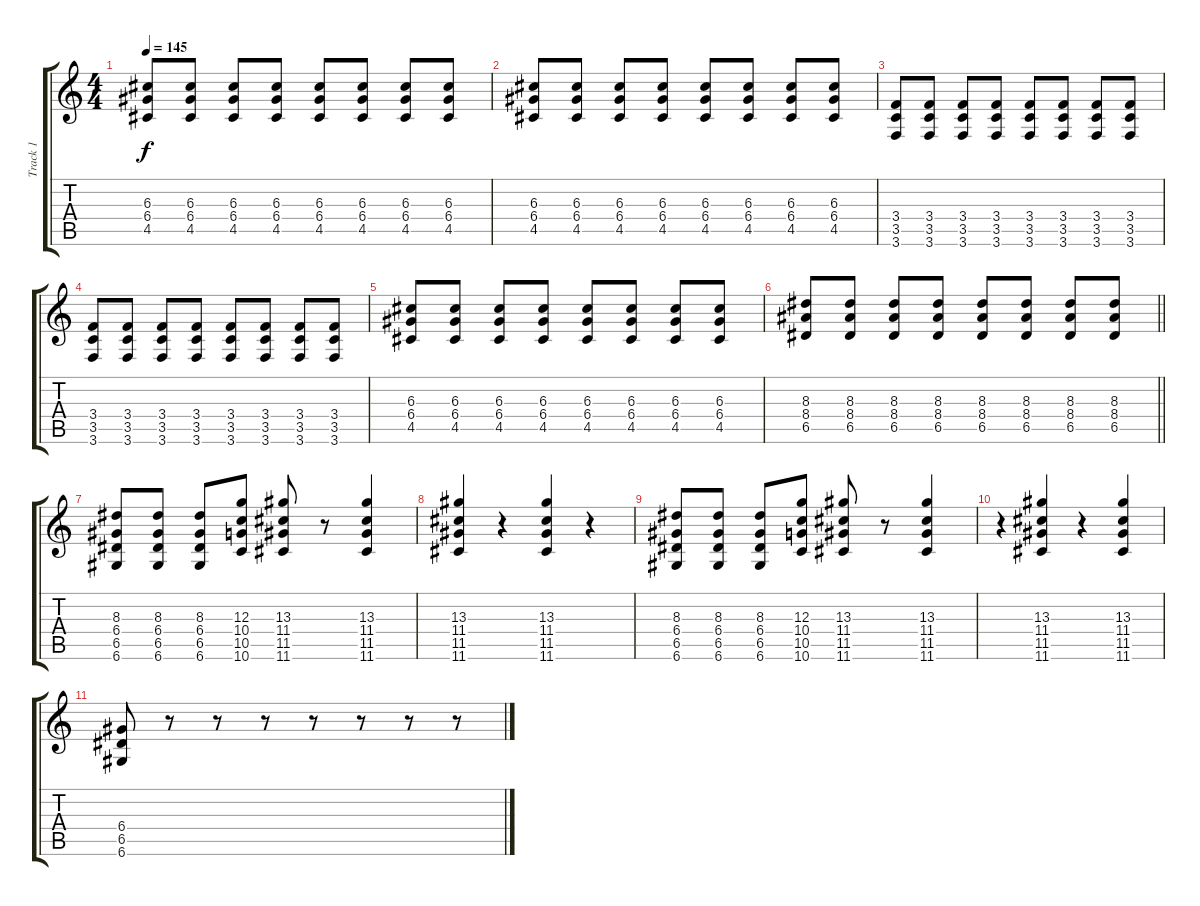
\track ("Track 1" "Track 1") {instrument distortionguitar}
\staff {score tabs}
\tuning (E4 B3 G3 D3 A2 D2) {hide}
\ts (4 4)
\tempo 145
\clef g2
\ks c
(6.3 6.4 4.5).8{dy f} (6.3 6.4 4.5).8 (6.3 6.4 4.5).8 (6.3 6.4 4.5).8 (6.3 6.4 4.5).8 (6.3 6.4 4.5).8 (6.3 6.4 4.5).8 (6.3 6.4 4.5).8 |
(6.3 6.4 4.5).8 (6.3 6.4 4.5).8 (6.3 6.4 4.5).8 (6.3 6.4 4.5).8 (6.3 6.4 4.5).8 (6.3 6.4 4.5).8 (6.3 6.4 4.5).8 (6.3 6.4 4.5).8 |
(3.4 3.5 3.6).8 (3.4 3.5 3.6).8 (3.4 3.5 3.6).8 (3.4 3.5 3.6).8 (3.4 3.5 3.6).8 (3.4 3.5 3.6).8 (3.4 3.5 3.6).8 (3.4 3.5 3.6).8 |
(3.4 3.5 3.6).8 (3.4 3.5 3.6).8 (3.4 3.5 3.6).8 (3.4 3.5 3.6).8 (3.4 3.5 3.6).8 (3.4 3.5 3.6).8 (3.4 3.5 3.6).8 (3.4 3.5 3.6).8 |
(6.3 6.4 4.5).8 (6.3 6.4 4.5).8 (6.3 6.4 4.5).8 (6.3 6.4 4.5).8 (6.3 6.4 4.5).8 (6.3 6.4 4.5).8 (6.3 6.4 4.5).8 (6.3 6.4 4.5).8 |
\barLineRight lightlight
(8.3 8.4 6.5).8 (8.3 8.4 6.5).8 (8.3 8.4 6.5).8 (8.3 8.4 6.5).8 (8.3 8.4 6.5).8 (8.3 8.4 6.5).8 (8.3 8.4 6.5).8 (8.3 8.4 6.5).8 |
(8.3 6.4 6.5 6.6).8 (8.3 6.4 6.5 6.6).8 (8.3 6.4 6.5 6.6).8 (12.3 10.4 10.5 10.6).8 (13.3 11.4 11.5 11.6).8 r.8 (13.3 11.4 11.5 11.6).4 |
(13.3 11.4 11.5 11.6).4 r.4 (13.3 11.4 11.5 11.6).4 r.4 |
(8.3 6.4 6.5 6.6).8 (8.3 6.4 6.5 6.6).8 (8.3 6.4 6.5 6.6).8 (12.3 10.4 10.5 10.6).8 (13.3 11.4 11.5 11.6).8 r.8 (13.3 11.4 11.5 11.6).4 |
r.4 (13.3 11.4 11.5 11.6).4 r.4 (13.3 11.4 11.5 11.6).4 |
(6.4 6.5 6.6).8 r.8 r.8 r.8 r.8 r.8 r.8 r.8
